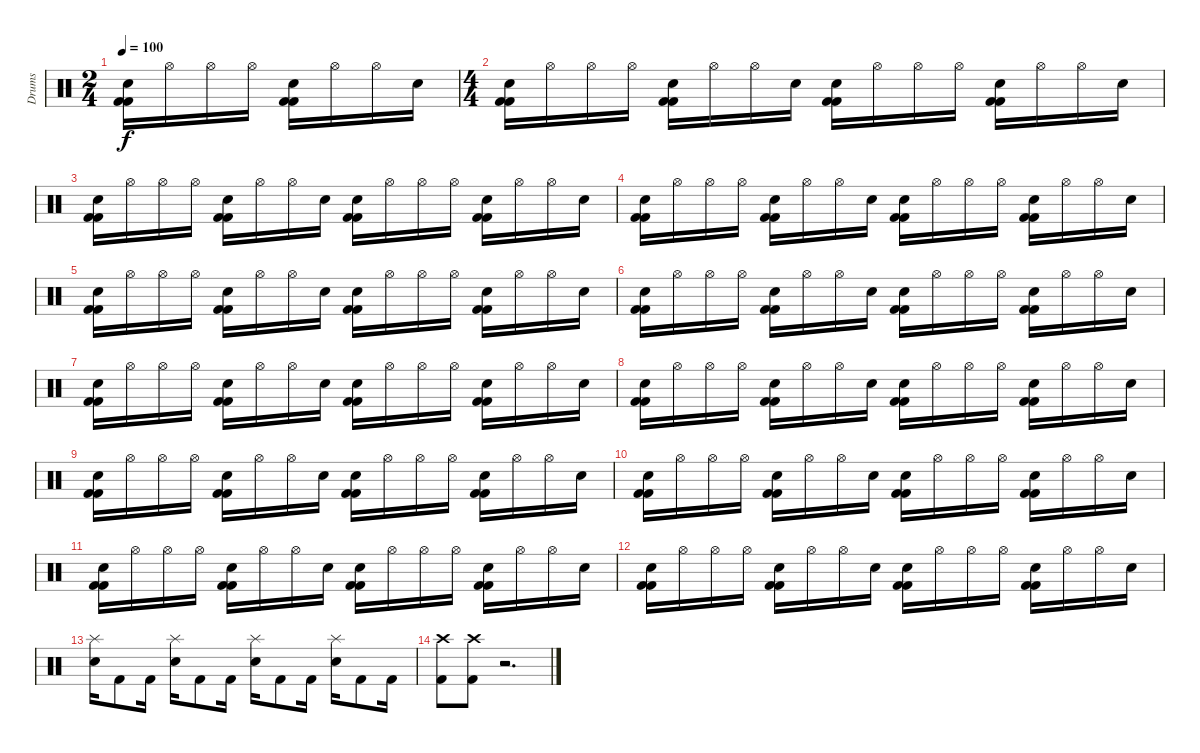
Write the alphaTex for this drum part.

\track ("Drums" "Drums") {instrument percussion}
\staff {score}
\articulation defaults
\ts (2 4)
\tempo 100
\clef neutral
\ks c
("Snare (hit) 2" "Kick (hit) 2" "Kick (hit) 2").16{dy f volume 13} "Hi-Hat (open)".16 "Hi-Hat (open)".16 "Hi-Hat (open)".16 ("Snare (hit) 2" "Kick (hit) 2" "Kick (hit) 2").16 "Hi-Hat (open)".16 "Hi-Hat (open)".16 "Snare (hit) 2".16 |
\ts (4 4)
("Snare (hit) 2" "Kick (hit) 2" "Kick (hit) 2").16 "Hi-Hat (open)".16 "Hi-Hat (open)".16 "Hi-Hat (open)".16 ("Snare (hit) 2" "Kick (hit) 2" "Kick (hit) 2").16 "Hi-Hat (open)".16 "Hi-Hat (open)".16 "Snare (hit) 2".16 ("Snare (hit) 2" "Kick (hit) 2" "Kick (hit) 2").16 "Hi-Hat (open)".16 "Hi-Hat (open)".16 "Hi-Hat (open)".16 ("Snare (hit) 2" "Kick (hit) 2" "Kick (hit) 2").16 "Hi-Hat (open)".16 "Hi-Hat (open)".16 "Snare (hit) 2".16 |
("Snare (hit) 2" "Kick (hit) 2" "Kick (hit) 2").16 "Hi-Hat (open)".16 "Hi-Hat (open)".16 "Hi-Hat (open)".16 ("Snare (hit) 2" "Kick (hit) 2" "Kick (hit) 2").16 "Hi-Hat (open)".16 "Hi-Hat (open)".16 "Snare (hit) 2".16 ("Snare (hit) 2" "Kick (hit) 2" "Kick (hit) 2").16 "Hi-Hat (open)".16 "Hi-Hat (open)".16 "Hi-Hat (open)".16 ("Snare (hit) 2" "Kick (hit) 2" "Kick (hit) 2").16 "Hi-Hat (open)".16 "Hi-Hat (open)".16 "Snare (hit) 2".16 |
("Snare (hit) 2" "Kick (hit) 2" "Kick (hit) 2").16 "Hi-Hat (open)".16 "Hi-Hat (open)".16 "Hi-Hat (open)".16 ("Snare (hit) 2" "Kick (hit) 2" "Kick (hit) 2").16 "Hi-Hat (open)".16 "Hi-Hat (open)".16 "Snare (hit) 2".16 ("Snare (hit) 2" "Kick (hit) 2" "Kick (hit) 2").16 "Hi-Hat (open)".16 "Hi-Hat (open)".16 "Hi-Hat (open)".16 ("Snare (hit) 2" "Kick (hit) 2" "Kick (hit) 2").16 "Hi-Hat (open)".16 "Hi-Hat (open)".16 "Snare (hit) 2".16 |
("Snare (hit) 2" "Kick (hit) 2" "Kick (hit) 2").16 "Hi-Hat (open)".16 "Hi-Hat (open)".16 "Hi-Hat (open)".16 ("Snare (hit) 2" "Kick (hit) 2" "Kick (hit) 2").16 "Hi-Hat (open)".16 "Hi-Hat (open)".16 "Snare (hit) 2".16 ("Snare (hit) 2" "Kick (hit) 2" "Kick (hit) 2").16 "Hi-Hat (open)".16 "Hi-Hat (open)".16 "Hi-Hat (open)".16 ("Snare (hit) 2" "Kick (hit) 2" "Kick (hit) 2").16 "Hi-Hat (open)".16 "Hi-Hat (open)".16 "Snare (hit) 2".16 |
("Snare (hit) 2" "Kick (hit) 2" "Kick (hit) 2").16 "Hi-Hat (open)".16 "Hi-Hat (open)".16 "Hi-Hat (open)".16 ("Snare (hit) 2" "Kick (hit) 2" "Kick (hit) 2").16 "Hi-Hat (open)".16 "Hi-Hat (open)".16 "Snare (hit) 2".16 ("Snare (hit) 2" "Kick (hit) 2" "Kick (hit) 2").16 "Hi-Hat (open)".16 "Hi-Hat (open)".16 "Hi-Hat (open)".16 ("Snare (hit) 2" "Kick (hit) 2" "Kick (hit) 2").16 "Hi-Hat (open)".16 "Hi-Hat (open)".16 "Snare (hit) 2".16 |
("Snare (hit) 2" "Kick (hit) 2" "Kick (hit) 2").16 "Hi-Hat (open)".16 "Hi-Hat (open)".16 "Hi-Hat (open)".16 ("Snare (hit) 2" "Kick (hit) 2" "Kick (hit) 2").16 "Hi-Hat (open)".16 "Hi-Hat (open)".16 "Snare (hit) 2".16 ("Snare (hit) 2" "Kick (hit) 2" "Kick (hit) 2").16 "Hi-Hat (open)".16 "Hi-Hat (open)".16 "Hi-Hat (open)".16 ("Snare (hit) 2" "Kick (hit) 2" "Kick (hit) 2").16 "Hi-Hat (open)".16 "Hi-Hat (open)".16 "Snare (hit) 2".16 |
("Snare (hit) 2" "Kick (hit) 2" "Kick (hit) 2").16 "Hi-Hat (open)".16 "Hi-Hat (open)".16 "Hi-Hat (open)".16 ("Snare (hit) 2" "Kick (hit) 2" "Kick (hit) 2").16 "Hi-Hat (open)".16 "Hi-Hat (open)".16 "Snare (hit) 2".16 ("Snare (hit) 2" "Kick (hit) 2" "Kick (hit) 2").16 "Hi-Hat (open)".16 "Hi-Hat (open)".16 "Hi-Hat (open)".16 ("Snare (hit) 2" "Kick (hit) 2" "Kick (hit) 2").16 "Hi-Hat (open)".16 "Hi-Hat (open)".16 "Snare (hit) 2".16 |
("Snare (hit) 2" "Kick (hit) 2" "Kick (hit) 2").16 "Hi-Hat (open)".16 "Hi-Hat (open)".16 "Hi-Hat (open)".16 ("Snare (hit) 2" "Kick (hit) 2" "Kick (hit) 2").16 "Hi-Hat (open)".16 "Hi-Hat (open)".16 "Snare (hit) 2".16 ("Snare (hit) 2" "Kick (hit) 2" "Kick (hit) 2").16 "Hi-Hat (open)".16 "Hi-Hat (open)".16 "Hi-Hat (open)".16 ("Snare (hit) 2" "Kick (hit) 2" "Kick (hit) 2").16 "Hi-Hat (open)".16 "Hi-Hat (open)".16 "Snare (hit) 2".16 |
("Snare (hit) 2" "Kick (hit) 2" "Kick (hit) 2").16 "Hi-Hat (open)".16 "Hi-Hat (open)".16 "Hi-Hat (open)".16 ("Snare (hit) 2" "Kick (hit) 2" "Kick (hit) 2").16 "Hi-Hat (open)".16 "Hi-Hat (open)".16 "Snare (hit) 2".16 ("Snare (hit) 2" "Kick (hit) 2" "Kick (hit) 2").16 "Hi-Hat (open)".16 "Hi-Hat (open)".16 "Hi-Hat (open)".16 ("Snare (hit) 2" "Kick (hit) 2" "Kick (hit) 2").16 "Hi-Hat (open)".16 "Hi-Hat (open)".16 "Snare (hit) 2".16 |
("Snare (hit) 2" "Kick (hit) 2" "Kick (hit) 2").16 "Hi-Hat (open)".16 "Hi-Hat (open)".16 "Hi-Hat (open)".16 ("Snare (hit) 2" "Kick (hit) 2" "Kick (hit) 2").16 "Hi-Hat (open)".16 "Hi-Hat (open)".16 "Snare (hit) 2".16 ("Snare (hit) 2" "Kick (hit) 2" "Kick (hit) 2").16 "Hi-Hat (open)".16 "Hi-Hat (open)".16 "Hi-Hat (open)".16 ("Snare (hit) 2" "Kick (hit) 2" "Kick (hit) 2").16 "Hi-Hat (open)".16 "Hi-Hat (open)".16 "Snare (hit) 2".16 |
("Snare (hit) 2" "Kick (hit) 2" "Kick (hit) 2").16 "Hi-Hat (open)".16 "Hi-Hat (open)".16 "Hi-Hat (open)".16 ("Snare (hit) 2" "Kick (hit) 2" "Kick (hit) 2").16 "Hi-Hat (open)".16 "Hi-Hat (open)".16 "Snare (hit) 2".16 ("Snare (hit) 2" "Kick (hit) 2" "Kick (hit) 2").16 "Hi-Hat (open)".16 "Hi-Hat (open)".16 "Hi-Hat (open)".16 ("Snare (hit) 2" "Kick (hit) 2" "Kick (hit) 2").16 "Hi-Hat (open)".16 "Hi-Hat (open)".16 "Snare (hit) 2".16 |
("Splash (hit)" "Electric Snare (hit)").16 "Kick (hit) 2".8 "Kick (hit) 2".16 ("Splash (hit)" "Electric Snare (hit)").16 "Kick (hit) 2".8 "Kick (hit) 2".16 ("Splash (hit)" "Electric Snare (hit)").16 "Kick (hit) 2".8 "Kick (hit) 2".16 ("Splash (hit)" "Electric Snare (hit)").16 "Kick (hit) 2".8 "Kick (hit) 2".16 |
("Crash high (hit)" "Kick (hit) 2").8 ("Crash high (hit)" "Kick (hit) 2").8 r.2{d}
